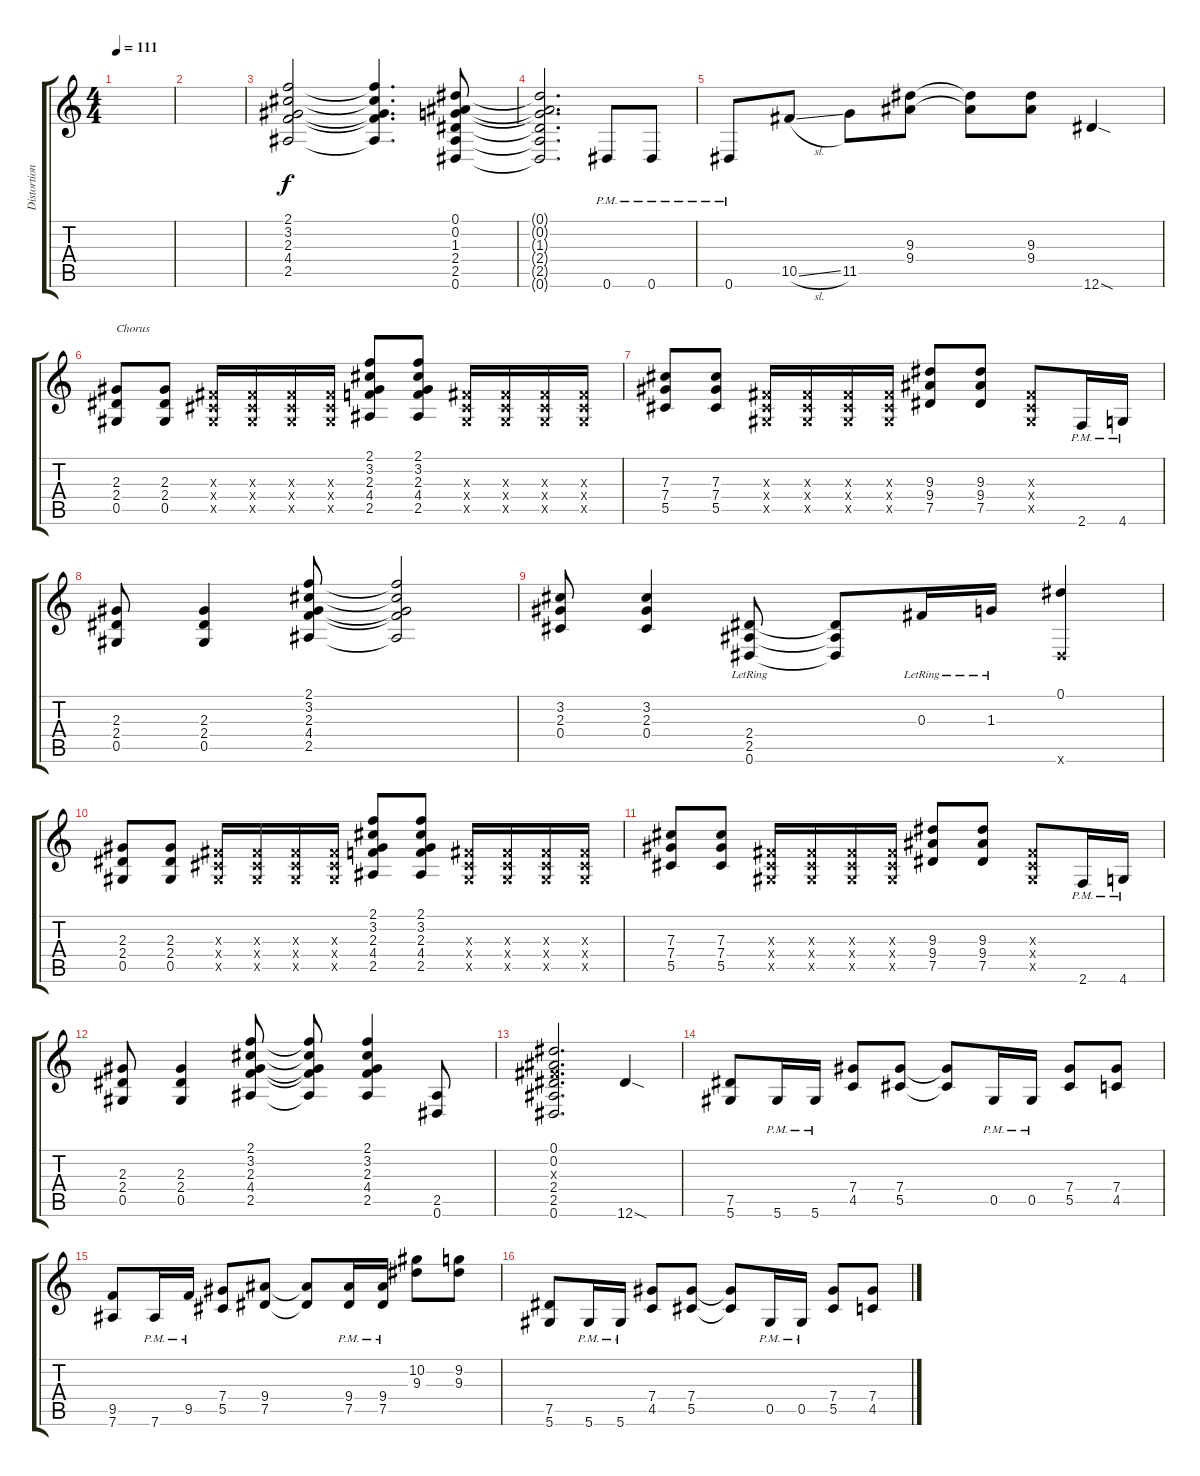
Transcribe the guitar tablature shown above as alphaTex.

\track ("Distortion Guitar" "Distortion") {instrument distortionguitar}
\staff {score tabs}
\tuning (Eb4 Bb3 Gb3 Db3 Ab2 Eb2) {hide}
\ts (4 4)
\tempo 111
\clef g2
\ks c
|
|
(2.1 3.2 2.3 4.4 2.5).2{instrument distortionguitar} (2.1{t} 3.2{t} 2.3{t} 4.4{t} 2.5{t}).4{d} (0.1 0.2 1.3 2.4 2.5 0.6).8 |
(0.1{t} 0.2{t} 1.3{t} 2.4{t} 2.5{t} 0.6{t}).2{d} 0.6{pm}.8 0.6{pm}.8 |
0.6{pm}.8 10.5{sl}.8 11.5.8 (9.3 9.4).8 (9.3{t} 9.4{t}).8 (9.3 9.4).8 12.6{sod}.4 |
(2.3 2.4 0.5).8{txt "Chorus"} (2.3 2.4 0.5).8 (0.3{x} 0.4{x} 0.5{x}).16 (0.3{x} 0.4{x} 0.5{x}).16 (0.3{x} 0.4{x} 0.5{x}).16 (0.3{x} 0.4{x} 0.5{x}).16 (2.1 3.2 2.3 4.4 2.5).8 (2.1 3.2 2.3 4.4 2.5).8 (0.3{x} 0.4{x} 0.5{x}).16 (0.3{x} 0.4{x} 0.5{x}).16 (0.3{x} 0.4{x} 0.5{x}).16 (0.3{x} 0.4{x} 0.5{x}).16 |
(7.3 7.4 5.5).8 (7.3 7.4 5.5).8 (0.3{x} 0.4{x} 0.5{x}).16 (0.3{x} 0.4{x} 0.5{x}).16 (0.3{x} 0.4{x} 0.5{x}).16 (0.3{x} 0.4{x} 0.5{x}).16 (9.3 9.4 7.5).8 (9.3 9.4 7.5).8 (0.3{x} 0.4{x} 0.5{x}).8 2.6{pm}.16 4.6{pm}.16 |
(2.3 2.4 0.5).8 (2.3 2.4 0.5).4 (2.1 3.2 2.3 4.4 2.5).8 (2.1{t} 3.2{t} 2.3{t} 4.4{t} 2.5{t}).2 |
(3.2 2.3 0.4).8 (3.2 2.3 0.4).4 (2.4{lr} 2.5{lr} 0.6{lr}).8 (2.4{t} 2.5{t} 0.6{t}).8 0.3{lr}.16 1.3{lr}.16 (0.1 0.6{x}).4 |
(2.3 2.4 0.5).8 (2.3 2.4 0.5).8 (0.3{x} 0.4{x} 0.5{x}).16 (0.3{x} 0.4{x} 0.5{x}).16 (0.3{x} 0.4{x} 0.5{x}).16 (0.3{x} 0.4{x} 0.5{x}).16 (2.1 3.2 2.3 4.4 2.5).8 (2.1 3.2 2.3 4.4 2.5).8 (0.3{x} 0.4{x} 0.5{x}).16 (0.3{x} 0.4{x} 0.5{x}).16 (0.3{x} 0.4{x} 0.5{x}).16 (0.3{x} 0.4{x} 0.5{x}).16 |
(7.3 7.4 5.5).8 (7.3 7.4 5.5).8 (0.3{x} 0.4{x} 0.5{x}).16 (0.3{x} 0.4{x} 0.5{x}).16 (0.3{x} 0.4{x} 0.5{x}).16 (0.3{x} 0.4{x} 0.5{x}).16 (9.3 9.4 7.5).8 (9.3 9.4 7.5).8 (0.3{x} 0.4{x} 0.5{x}).8 2.6{pm}.16 4.6{pm}.16 |
(2.3 2.4 0.5).8 (2.3 2.4 0.5).4 (2.1 3.2 2.3 4.4 2.5).8 (2.1{t} 3.2{t} 2.3{t} 4.4{t} 2.5{t}).8 (2.1 3.2 2.3 4.4 2.5).4 (2.5 0.6).8 |
(0.1 0.2 0.3{x} 2.4 2.5 0.6).2{d} 12.6{sod}.4 |
(7.5 5.6).8 5.6{pm}.16 5.6{pm}.16 (7.4 4.5).8 (7.4 5.5).8 (7.4{t} 5.5{t}).8 0.5{pm}.16 0.5{pm}.16 (7.4 5.5).8 (7.4 4.5).8 |
(9.5 7.6).8 7.6{pm}.16 9.5{pm}.16 (7.4 5.5).8 (9.4 7.5).8 (9.4{t} 7.5{t}).8 (9.4{pm} 7.5).16 (9.4{pm} 7.5).16 (10.2 9.3).8 (9.2 9.3).8 |
(7.5 5.6).8 5.6{pm}.16 5.6{pm}.16 (7.4 4.5).8 (7.4 5.5).8 (7.4{t} 5.5{t}).8 0.5{pm}.16 0.5{pm}.16 (7.4 5.5).8 (7.4 4.5).8
